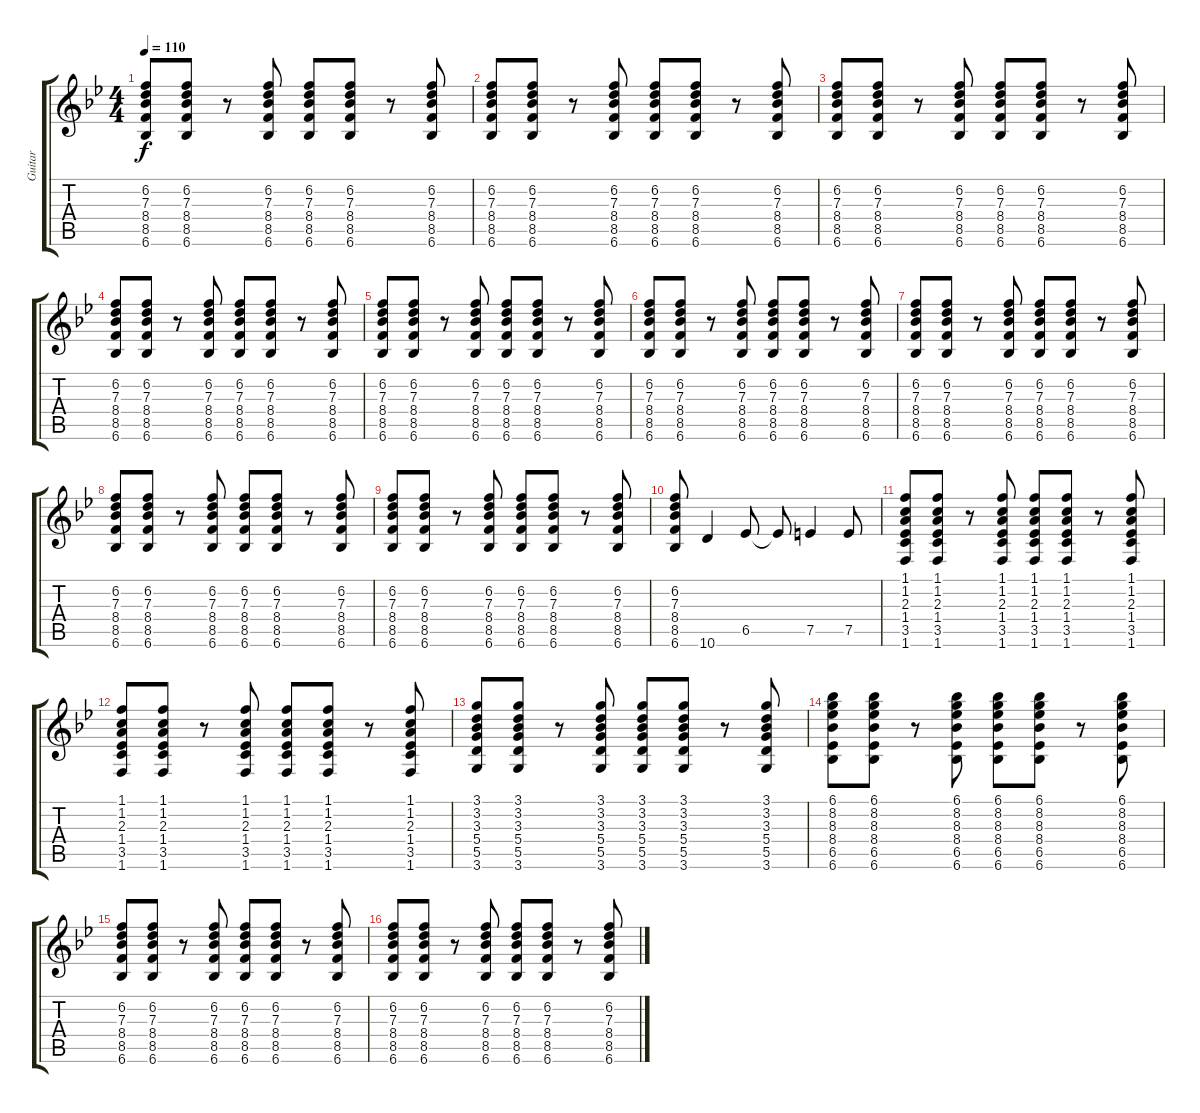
\track ("Guitar" "Guitar") {instrument electricguitarjazz}
\staff {score tabs}
\tuning (E4 B3 G3 D3 A2 E2) {hide}
\ts (4 4)
\tempo 110
\clef g2
\ks bb
(6.2 7.3 8.4 8.5 6.6).8{dy f instrument electricguitarjazz} (6.2 7.3 8.4 8.5 6.6).8 r.8 (6.2 7.3 8.4 8.5 6.6).8 (6.2 7.3 8.4 8.5 6.6).8 (6.2 7.3 8.4 8.5 6.6).8 r.8 (6.2 7.3 8.4 8.5 6.6).8 |
(6.2 7.3 8.4 8.5 6.6).8 (6.2 7.3 8.4 8.5 6.6).8 r.8 (6.2 7.3 8.4 8.5 6.6).8 (6.2 7.3 8.4 8.5 6.6).8 (6.2 7.3 8.4 8.5 6.6).8 r.8 (6.2 7.3 8.4 8.5 6.6).8 |
(6.2 7.3 8.4 8.5 6.6).8 (6.2 7.3 8.4 8.5 6.6).8 r.8 (6.2 7.3 8.4 8.5 6.6).8 (6.2 7.3 8.4 8.5 6.6).8 (6.2 7.3 8.4 8.5 6.6).8 r.8 (6.2 7.3 8.4 8.5 6.6).8 |
(6.2 7.3 8.4 8.5 6.6).8 (6.2 7.3 8.4 8.5 6.6).8 r.8 (6.2 7.3 8.4 8.5 6.6).8 (6.2 7.3 8.4 8.5 6.6).8 (6.2 7.3 8.4 8.5 6.6).8 r.8 (6.2 7.3 8.4 8.5 6.6).8 |
(6.2 7.3 8.4 8.5 6.6).8 (6.2 7.3 8.4 8.5 6.6).8 r.8 (6.2 7.3 8.4 8.5 6.6).8 (6.2 7.3 8.4 8.5 6.6).8 (6.2 7.3 8.4 8.5 6.6).8 r.8 (6.2 7.3 8.4 8.5 6.6).8 |
(6.2 7.3 8.4 8.5 6.6).8 (6.2 7.3 8.4 8.5 6.6).8 r.8 (6.2 7.3 8.4 8.5 6.6).8 (6.2 7.3 8.4 8.5 6.6).8 (6.2 7.3 8.4 8.5 6.6).8 r.8 (6.2 7.3 8.4 8.5 6.6).8 |
(6.2 7.3 8.4 8.5 6.6).8 (6.2 7.3 8.4 8.5 6.6).8 r.8 (6.2 7.3 8.4 8.5 6.6).8 (6.2 7.3 8.4 8.5 6.6).8 (6.2 7.3 8.4 8.5 6.6).8 r.8 (6.2 7.3 8.4 8.5 6.6).8 |
(6.2 7.3 8.4 8.5 6.6).8 (6.2 7.3 8.4 8.5 6.6).8 r.8 (6.2 7.3 8.4 8.5 6.6).8 (6.2 7.3 8.4 8.5 6.6).8 (6.2 7.3 8.4 8.5 6.6).8 r.8 (6.2 7.3 8.4 8.5 6.6).8 |
(6.2 7.3 8.4 8.5 6.6).8 (6.2 7.3 8.4 8.5 6.6).8 r.8 (6.2 7.3 8.4 8.5 6.6).8 (6.2 7.3 8.4 8.5 6.6).8 (6.2 7.3 8.4 8.5 6.6).8 r.8 (6.2 7.3 8.4 8.5 6.6).8 |
(6.2 7.3 8.4 8.5 6.6).8 10.6.4 6.5.8 6.5{t}.8 7.5.4 7.5.8 |
(1.1 1.2 2.3 1.4 3.5 1.6).8 (1.1 1.2 2.3 1.4 3.5 1.6).8 r.8 (1.1 1.2 2.3 1.4 3.5 1.6).8 (1.1 1.2 2.3 1.4 3.5 1.6).8 (1.1 1.2 2.3 1.4 3.5 1.6).8 r.8 (1.1 1.2 2.3 1.4 3.5 1.6).8 |
(1.1 1.2 2.3 1.4 3.5 1.6).8 (1.1 1.2 2.3 1.4 3.5 1.6).8 r.8 (1.1 1.2 2.3 1.4 3.5 1.6).8 (1.1 1.2 2.3 1.4 3.5 1.6).8 (1.1 1.2 2.3 1.4 3.5 1.6).8 r.8 (1.1 1.2 2.3 1.4 3.5 1.6).8 |
(3.1 3.2 3.3 5.4 5.5 3.6).8 (3.1 3.2 3.3 5.4 5.5 3.6).8 r.8 (3.1 3.2 3.3 5.4 5.5 3.6).8 (3.1 3.2 3.3 5.4 5.5 3.6).8 (3.1 3.2 3.3 5.4 5.5 3.6).8 r.8 (3.1 3.2 3.3 5.4 5.5 3.6).8 |
(6.1 8.2 8.3 8.4 6.5 6.6).8 (6.1 8.2 8.3 8.4 6.5 6.6).8 r.8 (6.1 8.2 8.3 8.4 6.5 6.6).8 (6.1 8.2 8.3 8.4 6.5 6.6).8 (6.1 8.2 8.3 8.4 6.5 6.6).8 r.8 (6.1 8.2 8.3 8.4 6.5 6.6).8 |
(6.2 7.3 8.4 8.5 6.6).8 (6.2 7.3 8.4 8.5 6.6).8 r.8 (6.2 7.3 8.4 8.5 6.6).8 (6.2 7.3 8.4 8.5 6.6).8 (6.2 7.3 8.4 8.5 6.6).8 r.8 (6.2 7.3 8.4 8.5 6.6).8 |
(6.2 7.3 8.4 8.5 6.6).8 (6.2 7.3 8.4 8.5 6.6).8 r.8 (6.2 7.3 8.4 8.5 6.6).8 (6.2 7.3 8.4 8.5 6.6).8 (6.2 7.3 8.4 8.5 6.6).8 r.8 (6.2 7.3 8.4 8.5 6.6).8
